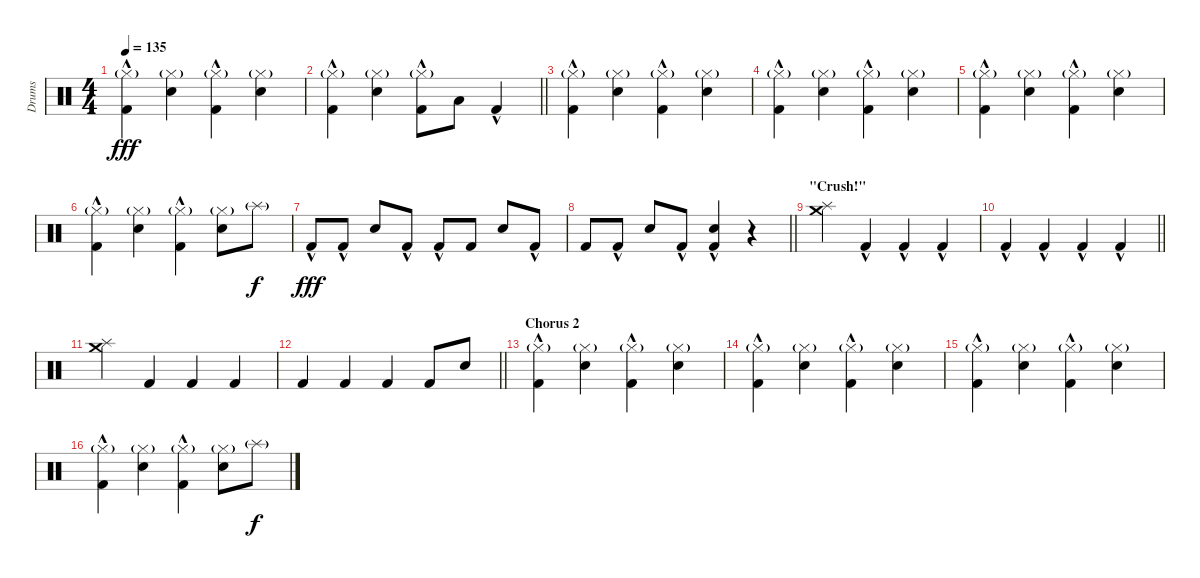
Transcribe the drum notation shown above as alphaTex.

\track ("Drums" "Drums") {instrument percussion}
\staff {score}
\articulation defaults
\ts (4 4)
\tempo 135
\clef neutral
\ks c
("Kick (hit) 2"{hac} "Hi-Hat (closed)"{g}).4{dy fff} ("Electric Snare (hit)" "Hi-Hat (closed)"{g}).4 ("Kick (hit) 2"{hac} "Hi-Hat (closed)"{g}).4 ("Electric Snare (hit)" "Hi-Hat (closed)"{g}).4 |
\barLineRight lightlight
("Kick (hit) 2"{hac} "Hi-Hat (closed)"{g}).4 ("Electric Snare (hit)" "Hi-Hat (closed)"{g}).4 ("Kick (hit) 2"{hac} "Hi-Hat (closed)"{g}).8 "Low Floor Tom (hit)".8 "Kick (hit) 2"{hac}.4 |
("Kick (hit) 2"{hac} "Hi-Hat (closed)"{g}).4 ("Electric Snare (hit)" "Hi-Hat (closed)"{g}).4 ("Kick (hit) 2"{hac} "Hi-Hat (closed)"{g}).4 ("Electric Snare (hit)" "Hi-Hat (closed)"{g}).4 |
("Kick (hit) 2"{hac} "Hi-Hat (closed)"{g}).4 ("Electric Snare (hit)" "Hi-Hat (closed)"{g}).4 ("Kick (hit) 2"{hac} "Hi-Hat (closed)"{g}).4 ("Electric Snare (hit)" "Hi-Hat (closed)"{g}).4 |
("Kick (hit) 2"{hac} "Hi-Hat (closed)"{g}).4 ("Electric Snare (hit)" "Hi-Hat (closed)"{g}).4 ("Kick (hit) 2"{hac} "Hi-Hat (closed)"{g}).4 ("Electric Snare (hit)" "Hi-Hat (closed)"{g}).4 |
("Kick (hit) 2"{hac} "Hi-Hat (closed)"{g}).4 ("Electric Snare (hit)" "Hi-Hat (closed)"{g}).4 ("Kick (hit) 2"{hac} "Hi-Hat (closed)"{g}).4 ("Electric Snare (hit)" "Hi-Hat (closed)"{g}).8 "Splash (hit)"{g}.8{dy f} |
"Kick (hit) 2"{hac}.8{dy fff} "Kick (hit) 2"{hac}.8 "Electric Snare (hit)".8 "Kick (hit) 2"{hac}.8 "Kick (hit) 2"{hac}.8 "Kick (hit) 2".8 "Electric Snare (hit)".8 "Kick (hit) 2"{hac}.8 |
\barLineRight lightlight "Kick (hit) 2".8 "Kick (hit) 2"{hac}.8 "Electric Snare (hit)".8 "Kick (hit) 2"{hac}.8
("Kick (hit) 2"{hac} "Electric Snare (hit)").4 r.4 |
\section ("" "\"Crush!\"")
("Crash medium (hit)" "Splash (hit)").4 "Kick (hit) 2"{hac}.4 "Kick (hit) 2"{hac}.4 "Kick (hit) 2"{hac}.4 |
\barLineRight lightlight "Kick (hit) 2"{hac}.4 "Kick (hit) 2"{hac}.4 "Kick (hit) 2"{hac}.4 "Kick (hit) 2"{hac}.4
|
("Crash medium (hit)" "Splash (hit)").4 "Kick (hit) 2".4 "Kick (hit) 2".4 "Kick (hit) 2".4 |
\barLineRight lightlight "Kick (hit) 2".4 "Kick (hit) 2".4 "Kick (hit) 2".4 "Kick (hit) 2".8 "Electric Snare (hit)".8
|
\section ("" "Chorus 2")
("Kick (hit) 2"{hac} "Hi-Hat (closed)"{g}).4 ("Electric Snare (hit)" "Hi-Hat (closed)"{g}).4 ("Kick (hit) 2"{hac} "Hi-Hat (closed)"{g}).4 ("Electric Snare (hit)" "Hi-Hat (closed)"{g}).4 |
("Kick (hit) 2"{hac} "Hi-Hat (closed)"{g}).4 ("Electric Snare (hit)" "Hi-Hat (closed)"{g}).4 ("Kick (hit) 2"{hac} "Hi-Hat (closed)"{g}).4 ("Electric Snare (hit)" "Hi-Hat (closed)"{g}).4 |
("Kick (hit) 2"{hac} "Hi-Hat (closed)"{g}).4 ("Electric Snare (hit)" "Hi-Hat (closed)"{g}).4 ("Kick (hit) 2"{hac} "Hi-Hat (closed)"{g}).4 ("Electric Snare (hit)" "Hi-Hat (closed)"{g}).4 |
("Kick (hit) 2"{hac} "Hi-Hat (closed)"{g}).4 ("Electric Snare (hit)" "Hi-Hat (closed)"{g}).4 ("Kick (hit) 2"{hac} "Hi-Hat (closed)"{g}).4 ("Electric Snare (hit)" "Hi-Hat (closed)"{g}).8 "Splash (hit)"{g}.8{dy f}
